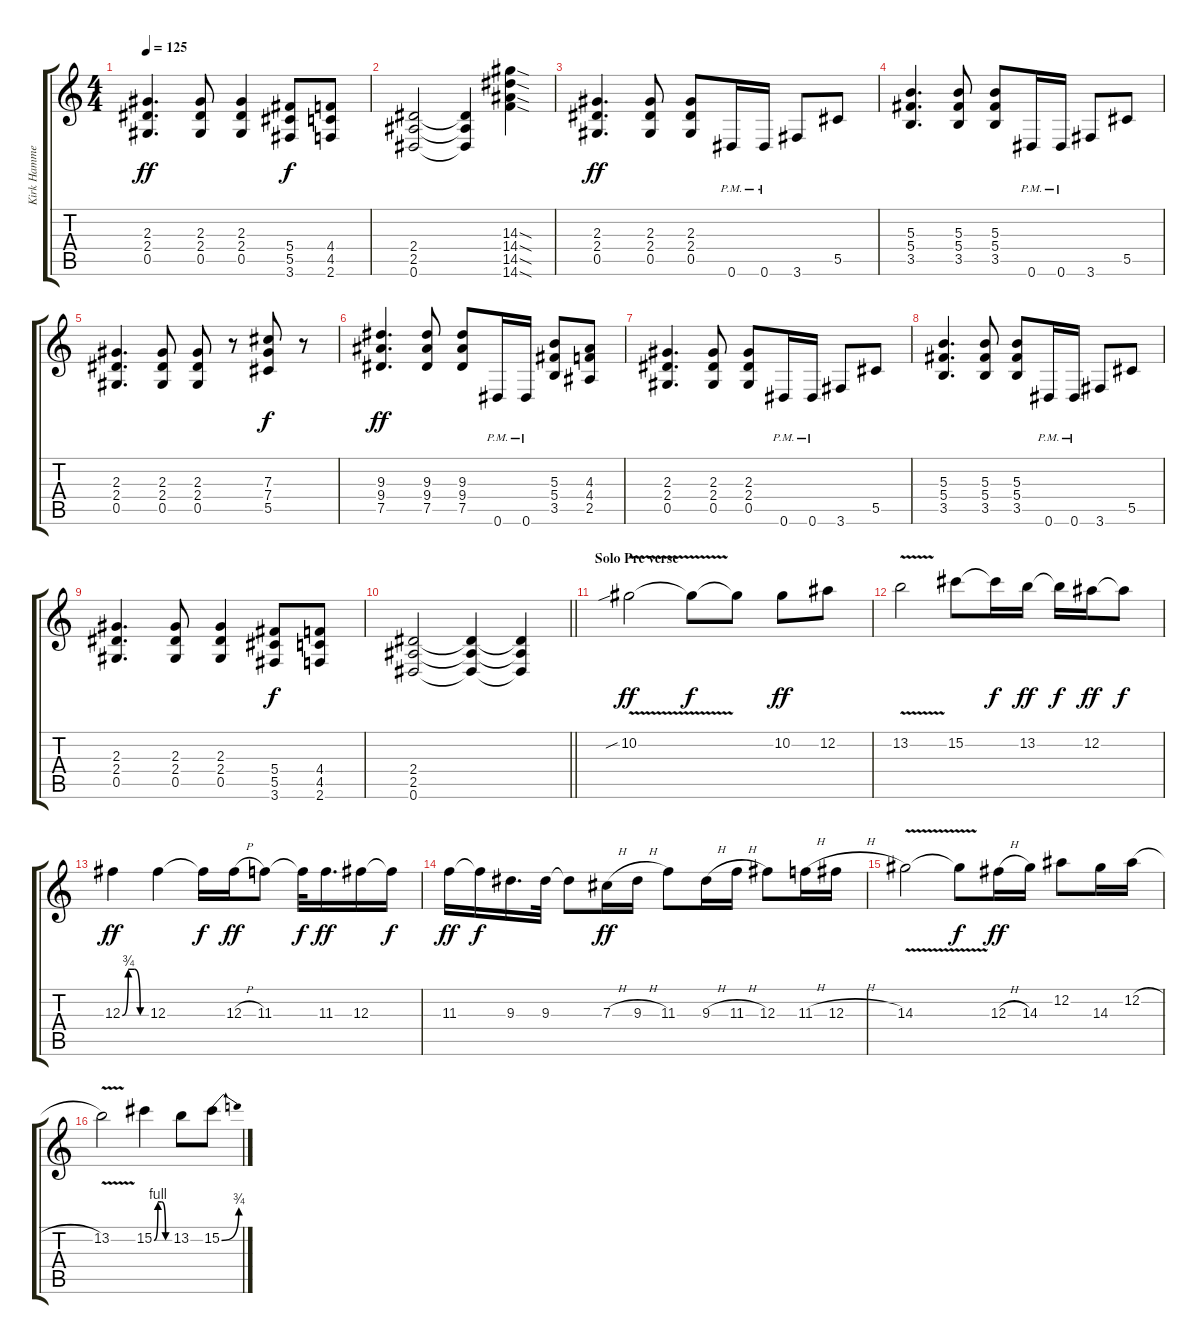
\track ("Kirk Hammett" "Kirk Hamme") {instrument overdrivenguitar}
\staff {score tabs}
\tuning (Eb4 Bb3 Gb3 Db3 Ab2 Eb2) {hide}
\ts (4 4)
\tempo 125
\clef g2
\ks c
(2.3 2.4 0.5).4{d dy ff} (2.3 2.4 0.5).8 (2.3 2.4 0.5).4 (5.4 5.5 3.6).8{dy f} (4.4 4.5 2.6).8 |
(2.4 2.5 0.6).2 (2.4{t} 2.5{t} 0.6{t}).4 (14.3{sod} 14.4{sod} 14.5{sod} 14.6{sod}).4 |
(2.3 2.4 0.5).4{d dy ff} (2.3 2.4 0.5).8 (2.3 2.4 0.5).8 0.6{pm}.16 0.6{pm}.16 3.6.8 5.5.8 |
(5.3 5.4 3.5).4{d} (5.3 5.4 3.5).8 (5.3 5.4 3.5).8 0.6{pm}.16 0.6{pm}.16 3.6.8 5.5.8 |
(2.3 2.4 0.5).4{d} (2.3 2.4 0.5).8 (2.3 2.4 0.5).8 r.8 (7.3 7.4 5.5).8{dy f} r.8 |
(9.3 9.4 7.5).4{d dy ff} (9.3 9.4 7.5).8 (9.3 9.4 7.5).8 0.6{pm}.16 0.6{pm}.16 (5.3 5.4 3.5).8 (4.3 4.4 2.5).8 |
(2.3 2.4 0.5).4{d} (2.3 2.4 0.5).8 (2.3 2.4 0.5).8 0.6{pm}.16 0.6{pm}.16 3.6.8 5.5.8 |
(5.3 5.4 3.5).4{d} (5.3 5.4 3.5).8 (5.3 5.4 3.5).8 0.6{pm}.16 0.6{pm}.16 3.6.8 5.5.8 |
(2.3 2.4 0.5).4{d} (2.3 2.4 0.5).8 (2.3 2.4 0.5).4 (5.4 5.5 3.6).8{dy f} (4.4 4.5 2.6).8 |
\barLineRight lightlight
(2.4 2.5 0.6).2 (2.4{t} 2.5{t} 0.6{t}).4 (2.4{t} 2.5{t} 0.6{t}).4 |
\section ("" "Solo Pre verse")
10.2{v sib}.2{dy ff} 10.2{t}.8{dy f} 10.2{t}.8 10.2.8{dy ff} 12.2.8 |
13.2{v}.2 15.2.8 15.2{t}.16{dy f} 13.2.16{dy ff} 13.2{t}.16{dy f} 12.2.16{dy ff} 12.2{t}.8{dy f} |
12.3{be (custom 0 0 15 3 30 3 45 0 60 0)}.4{dy ff} 12.3.4 12.3{t}.16{dy f} 12.3{h}.16{dy ff} 11.3.8 11.3{t}.32{dy f} 11.3.16{d dy ff} 12.3.16 12.3{t}.16{dy f} |
11.3.16{dy ff} 11.3{t}.16{dy f} 9.3.16{d} 9.3.32 9.3{t}.8 7.3{h}.16{dy ff} 9.3{h}.16 11.3.8 9.3{h}.16 11.3{h}.16 12.3.8 11.3{h}.16 12.3{h}.16 |
14.3{v}.2 14.3{t}.8{dy f} 12.3{h}.16{dy ff} 14.3.16 12.2.8 14.3.16 12.2{h}.16 |
13.2{v}.2 15.2{be (custom 0 0 15 4 30 4 45 0 60 0)}.4 13.2.8 15.2{be (bend 0 0 60 3)}.8
